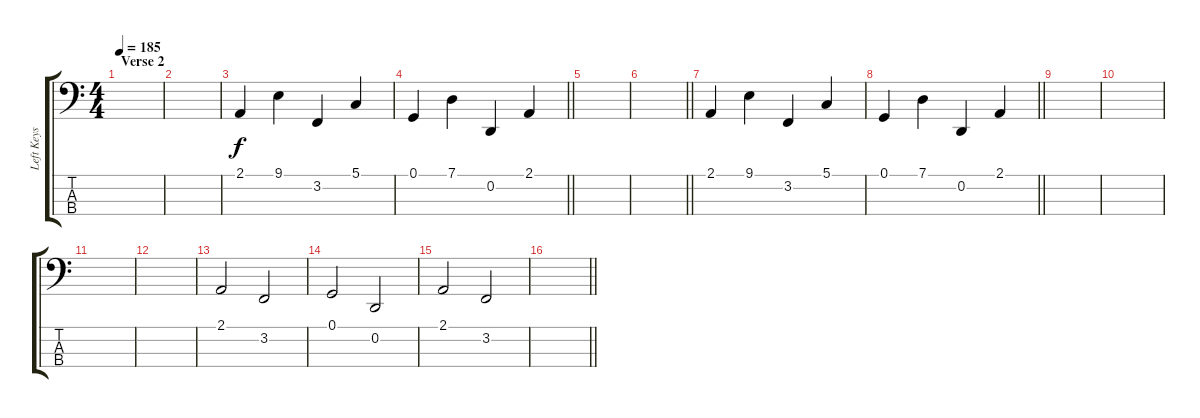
\track ("Left Keys" "Left Keys") {instrument accordion}
\staff {score tabs}
\tuning (G2 D2 A1 E1) {hide}
\ts (4 4)
\section ("" "Verse 2")
\tempo 185
\clef f4
\ks c
|
|
2.1.4 9.1.4 3.2.4 5.1.4 |
\barLineRight lightlight
0.1.4 7.1.4 0.2.4 2.1.4 |
|
\barLineRight lightlight
|
2.1.4 9.1.4 3.2.4 5.1.4 |
\barLineRight lightlight
0.1.4 7.1.4 0.2.4 2.1.4 |
|
|
|
|
2.1.2 3.2.2 |
0.1.2 0.2.2 |
2.1.2 3.2.2 |
\barLineRight lightlight
